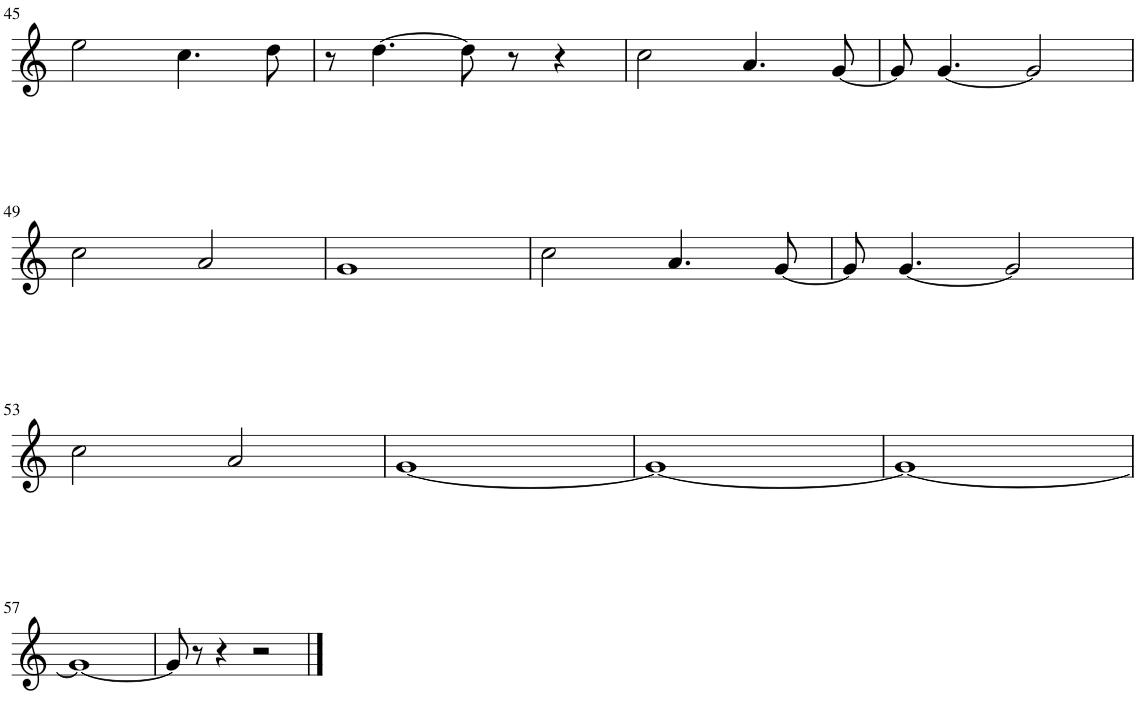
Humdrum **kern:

**kern
*part1
*staff1
*I"Flute, Flute
!!LO:PB:g=z
*clefG2
*k[]
*M4/4
=45
2ee\
4.cc\
8dd\
=46
8r
[4.dd\
8dd\]
8r
4r
=47
2cc\
4.a/
[8g/
=48
8g/]
[4.g/
2g/]
!!LO:LB:g=z
=49
2cc\
2a/
=50
1g
=51
2cc\
4.a/
[8g/
=52
8g/]
[4.g/
2g/]
!!LO:LB:g=z
=53
2cc\
2a/
=54
[1g
=55
1g_
=56
1g_
!!LO:LB:g=z
=57
1g_
=58
8g/]
8r
4r
2r
==
*-
